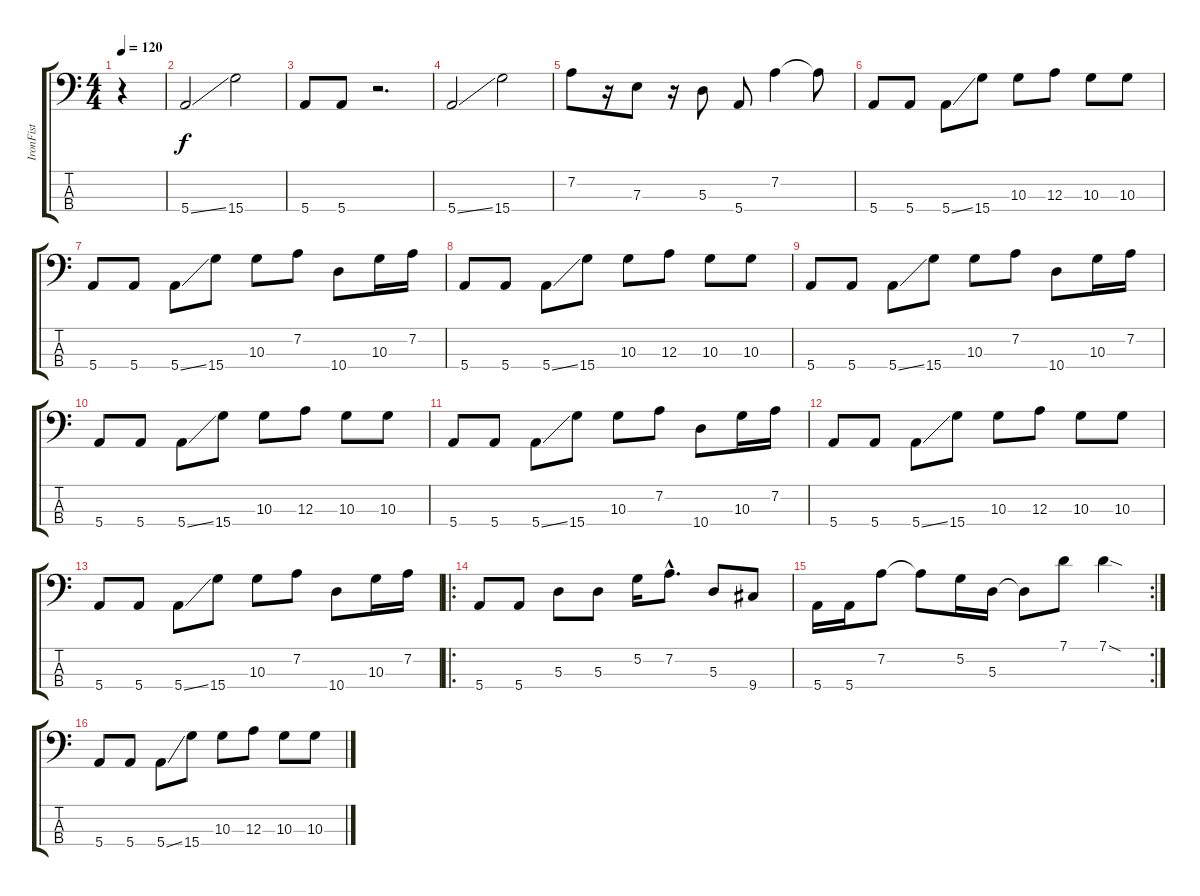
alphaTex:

\track ("IronFist" "IronFist") {instrument electricbassfinger}
\staff {score tabs}
\tuning (G2 D2 A1 E1) {hide}
\ts (4 4)
\tempo 120
\clef f4
\ks c
r.4{dy f instrument electricbassfinger} |
5.4{ss}.2 15.4.2 |
5.4.8 5.4.8 r.2{d} |
5.4{ss}.2 15.4.2 |
7.2.8 r.16 7.3.8 r.16 5.3.8 5.4.8 7.2.4 7.2{t}.8 |
5.4.8 5.4.8 5.4{ss}.8 15.4.8 10.3.8 12.3.8 10.3.8 10.3.8 |
5.4.8 5.4.8 5.4{ss}.8 15.4.8 10.3.8 7.2.8 10.4.8 10.3.16 7.2.16 |
5.4.8 5.4.8 5.4{ss}.8 15.4.8 10.3.8 12.3.8 10.3.8 10.3.8 |
5.4.8 5.4.8 5.4{ss}.8 15.4.8 10.3.8 7.2.8 10.4.8 10.3.16 7.2.16 |
5.4.8 5.4.8 5.4{ss}.8 15.4.8 10.3.8 12.3.8 10.3.8 10.3.8 |
5.4.8 5.4.8 5.4{ss}.8 15.4.8 10.3.8 7.2.8 10.4.8 10.3.16 7.2.16 |
5.4.8 5.4.8 5.4{ss}.8 15.4.8 10.3.8 12.3.8 10.3.8 10.3.8 |
5.4.8 5.4.8 5.4{ss}.8 15.4.8 10.3.8 7.2.8 10.4.8 10.3.16 7.2.16 |
\ro
5.4.8 5.4.8 5.3.8 5.3.8 5.2.16 7.2{hac}.8{d} 5.3.8 9.4.8 |
\rc 2
5.4.16 5.4.16 7.2.8 7.2{t}.8 5.2.16 5.3.16 5.3{t}.8 7.1.8 7.1{sod}.4 |
5.4.8 5.4.8 5.4{ss}.8 15.4.8 10.3.8 12.3.8 10.3.8 10.3.8
